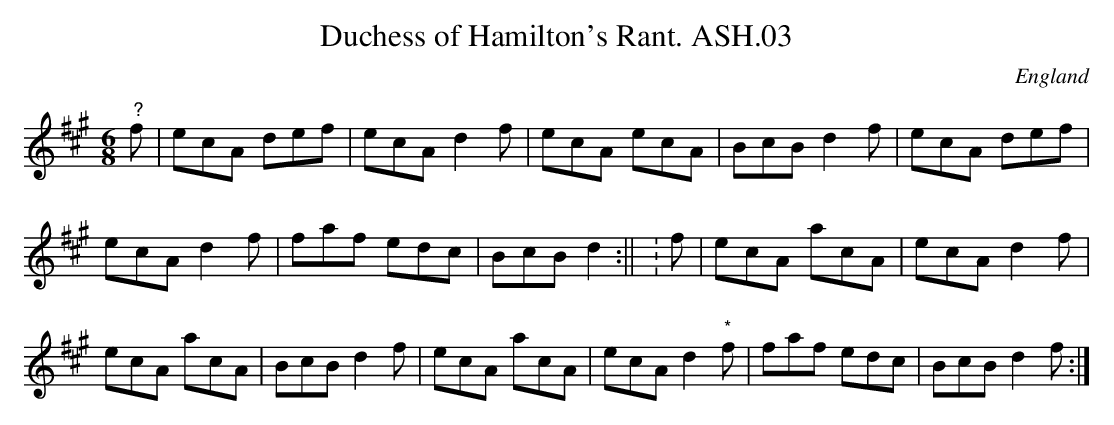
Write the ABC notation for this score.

X:1
T:Duchess of Hamilton's Rant. ASH.03
M:6/8
L:1/8
O:England
K:A
"?"f | ecA def|ecA d2f|ecA ecA|BcB d2f|
ecA def|! ecA d2f|faf edc|BcB d2:||
:f | ecA acA|ecA d2f|! ecA acA|BcB d2f|
ecA acA|ecA d2"*"f|faf edc|BcB d2f :|]
